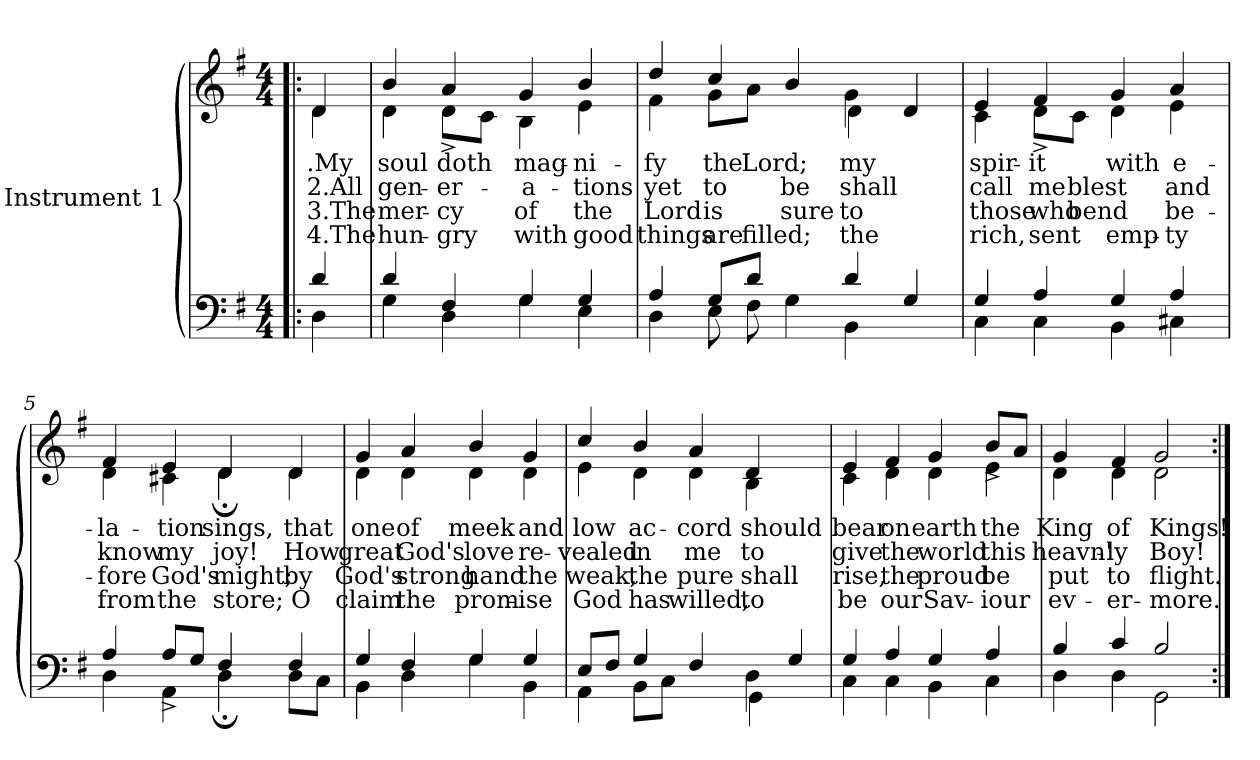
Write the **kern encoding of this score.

**kern	**kern	**text	**text	**text	**text
*part2	*part1	*part1	*part1	*part1	*part1
*staff2	*staff1	*staff1	*staff1	*staff1	*staff1
*I"Instrument 1	*I"Instrument 1	*	*	*	*
!!LO:PB:g=z
*stria5	*stria5	*	*	*	*
*clefF4	*clefG2	*	*	*	*
*k[f#]	*k[f#]	*	*	*	*
*G:	*G:	*	*	*	*
*M4/4	*M4/4	*	*	*	*
=1!|:	=1!|:	=1!|:	=1!|:	=1!|:	=1!|:
*^	*^	*	*	*	*
!	!	!	!	!LO:LY:b:cj	!LO:LY:b:cj	!LO:LY:b:cj	!LO:LY:b:cj
4d/	4D\	4d<\	4d/	.My	2.All	3.The	4.The
=2	=2	=2	=2	=2	=2	=2	=2
!	!	!	!	!LO:LY:b:cj	!LO:LY:b:cj	!LO:LY:b:cj	!LO:LY:b:cj
4G\	4d/	4d\	4b/	soul	gen-	-mer-	-hun-
!	!	!	!	!LO:LY:b:cj	!LO:LY:b:cj	!LO:LY:b:cj	!LO:LY:b:cj
4D\	4F#/	4a/	8d^<\L	-doth	er-	-cy	gry
!	!	!	!	!LO:LY:b:cj	!LO:LY:b:cj	!LO:LY:b:cj	!LO:LY:b:cj
.	.	.	8c\J	.	-	--	-
!	!	!	!	!LO:LY:b:cj	!LO:LY:b:cj	!LO:LY:b:cj	!LO:LY:b:cj
4G\	4G/	4g/	4B\	mag-	-a-	-of	with
!	!	!	!	!LO:LY:b:cj	!LO:LY:b:cj	!LO:LY:b:cj	!LO:LY:b:cj
4G/	4E\	4b/	4e\	ni-	-tions	the	good
=3	=3	=3	=3	=3	=3	=3	=3
!	!	!	!	!LO:LY:b:cj	!LO:LY:b:cj	!LO:LY:b:cj	!LO:LY:b:cj
4D\	4A/	4dd/	4f#\	fy	yet	Lord	things
!	!	!	!	!LO:LY:b:cj	!LO:LY:b:cj	!LO:LY:b:cj	!LO:LY:b:cj
8E\L	8G/L	4cc/	8g\L	the	to	is	are
!	!	!	!	!LO:LY:b:cj	!LO:LY:b:cj	!LO:LY:b:cj	!LO:LY:b:cj
8F#\	8d/J	.	8a\J	Lord;	.	.	filled;
!	!	!	!	!LO:LY:b:cj	!LO:LY:b:cj	!LO:LY:b:cj	!LO:LY:b:cj
4G\	4ryy	4b/	4ryy	.	be	sure	.
!	!	!	!	!LO:LY:b:cj	!LO:LY:b:cj	!LO:LY:b:cj	!LO:LY:b:cj
4d/	4BB\	4g\	4d\	my	shall	to	the
4G/	4ryy	4d/	4ryy	.	.	.	.
=4	=4	=4	=4	=4	=4	=4	=4
!	!	!	!	!LO:LY:b:cj	!LO:LY:b:cj	!LO:LY:b:cj	!LO:LY:b:cj
4C\	4G/	4c\	4e/	spir-	-call	those	rich,
!	!	!	!	!LO:LY:b:cj	!LO:LY:b:cj	!LO:LY:b:cj	!LO:LY:b:cj
4C\	4A/	4f#/	8d^<\L	it	me	who	sent
!	!	!	!	!LO:LY:b:cj	!LO:LY:b:cj	!LO:LY:b:cj	!LO:LY:b:cj
.	.	.	8c\J	.	blest	bend	.
!	!	!	!	!LO:LY:b:cj	!LO:LY:b:cj	!LO:LY:b:cj	!LO:LY:b:cj
4BB\	4G/	4g/	4d\	with	-	-	emp-
!	!	!	!	!LO:LY:b:cj	!LO:LY:b:cj	!LO:LY:b:cj	!LO:LY:b:cj
4A/	4C#X\	4a/	4e\	-e-	-and	be-	-ty
=5	=5	=5	=5	=5	=5	=5	=5
!	!	!	!	!LO:LY:b:cj	!LO:LY:b:cj	!LO:LY:b:cj	!LO:LY:b:cj
4D\	4A/	4f#/	4d\	la-	-know	fore	from
!	!	!	!	!LO:LY:b:cj	!LO:LY:b:cj	!LO:LY:b:cj	!LO:LY:b:cj
4AA\	8A^>/L	4e/	4c#X\	tion	my	God's	the
.	8G/J	.	.	.	.	.	.
!	!	!	!	!LO:LY:b:cj	!LO:LY:b:cj	!LO:LY:b:cj	!LO:LY:b:cj
4D\	4F#;/	4d\	4d;</	sings,	joy!	might;	store;
!	!	!	!	!LO:LY:b:cj	!LO:LY:b:cj	!LO:LY:b:cj	!LO:LY:b:cj
4F#/	8D\L	4d/	4d\	that	How	by	O
.	8C\J	.	.	.	.	.	.
!!LO:LB:g=z	!!
=6	=6	=6	=6	=6	=6	=6	=6
!	!	!	!	!LO:LY:b:cj	!LO:LY:b:cj	!LO:LY:b:cj	!LO:LY:b:cj
4BB\	4G/	4d\	4g/	one	great	God's	claim
!	!	!	!	!LO:LY:b:cj	!LO:LY:b:cj	!LO:LY:b:cj	!LO:LY:b:cj
4D\	4F#/	4a/	4d\	of	God's	strong	the
!	!	!	!	!LO:LY:b:cj	!LO:LY:b:cj	!LO:LY:b:cj	!LO:LY:b:cj
4G/	4G\	4b/	4d\	meek	love	hand	prom-
!	!	!	!	!LO:LY:b:cj	!LO:LY:b:cj	!LO:LY:b:cj	!LO:LY:b:cj
4G/	4BB\	4g/	4d\	-and	re-	-the	ise
=7	=7	=7	=7	=7	=7	=7	=7
!	!	!	!	!LO:LY:b:cj	!LO:LY:b:cj	!LO:LY:b:cj	!LO:LY:b:cj
4AA\	8E/L	4e\	4cc/	low	vealed	weak,	God
.	8F#/J	.	.	.	.	.	.
!	!	!	!	!LO:LY:b:cj	!LO:LY:b:cj	!LO:LY:b:cj	!LO:LY:b:cj
4G/	8BB\L	4b/	4d\	ac-	-in	the	has
.	8C\J	.	.	.	.	.	.
!	!	!	!	!LO:LY:b:cj	!LO:LY:b:cj	!LO:LY:b:cj	!LO:LY:b:cj
4F#/	4ryy	4a/	4d\	cord	me	pure	willed,
!	!	!	!	!LO:LY:b:cj	!LO:LY:b:cj	!LO:LY:b:cj	!LO:LY:b:cj
4D\	4GG\	4d/	4B\	should	to	shall	to
4G/	4ryy	4ryy	4ryy	.	.	.	.
=8	=8	=8	=8	=8	=8	=8	=8
!	!	!	!	!LO:LY:b:cj	!LO:LY:b:cj	!LO:LY:b:cj	!LO:LY:b:cj
4G/	4C\	4c\	4e/	bear	give	rise,	be
!	!	!	!	!LO:LY:b:cj	!LO:LY:b:cj	!LO:LY:b:cj	!LO:LY:b:cj
4A/	4C\	4d\	4f#/	on	the	the	our
!	!	!	!	!LO:LY:b:cj	!LO:LY:b:cj	!LO:LY:b:cj	!LO:LY:b:cj
4G/	4BB\	4d\	4g/	earth	world	proud	Sav-
!	!	!	!	!LO:LY:b:cj	!LO:LY:b:cj	!LO:LY:b:cj	!LO:LY:b:cj
4C\	4A/	4e\	8b^>/L	-the	this	be	iour
!	!	!	!	!LO:LY:b:cj	!LO:LY:b:cj	!LO:LY:b:cj	!LO:LY:b:cj
.	.	.	8a/J	.	.	.	.
=9	=9	=9	=9	=9	=9	=9	=9
!	!	!	!	!LO:LY:b:cj	!LO:LY:b:cj	!LO:LY:b:cj	!LO:LY:b:cj
4D\	4B/	4g/	4d\	King	heavn'-	-put	ev-
!	!	!	!	!LO:LY:b:cj	!LO:LY:b:cj	!LO:LY:b:cj	!LO:LY:b:cj
4c/	4D\	4d\	4f#/	-of	ly	to	er-
!	!	!	!	!LO:LY:b:cj	!LO:LY:b:cj	!LO:LY:b:cj	!LO:LY:b:cj
2B/	2GG\	2d\	2g/	-Kings!	Boy!	flight.	more.
*v	*v	*	*	*	*	*	*
*	*v	*v	*	*	*	*
=:|!	=:|!	=:|!	=:|!	=:|!	=:|!
*-	*-	*-	*-	*-	*-
